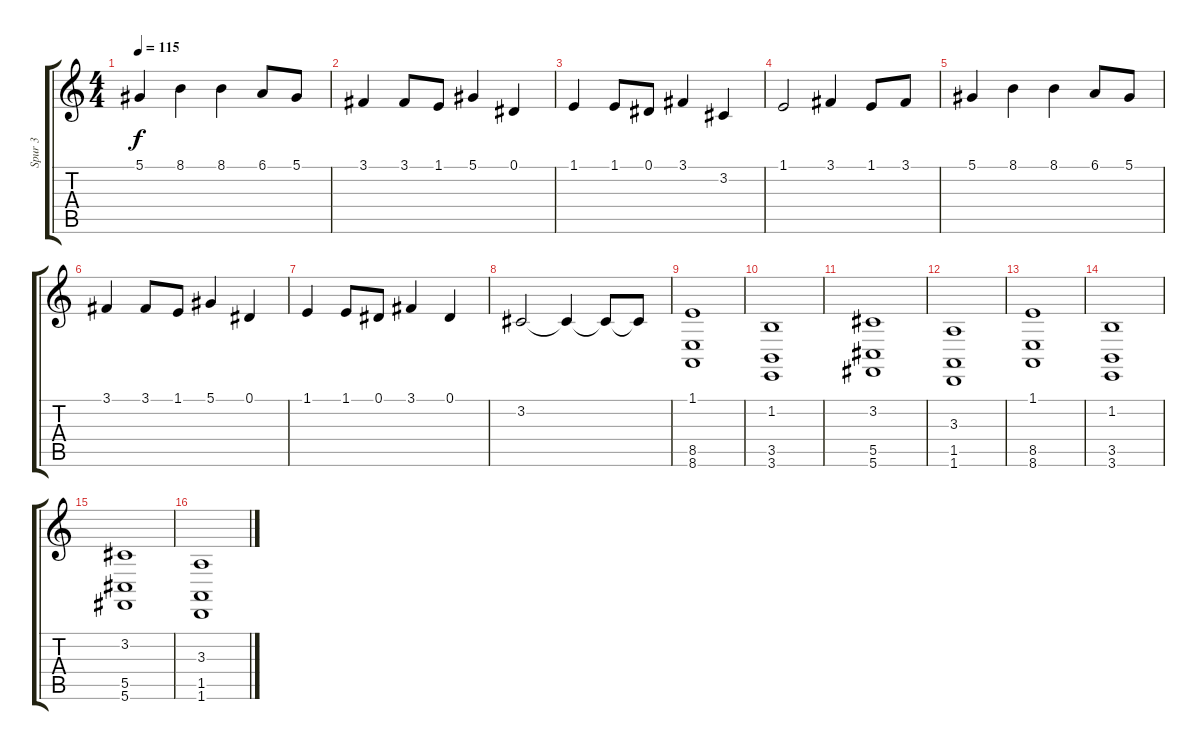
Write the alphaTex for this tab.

\track ("Spur 3" "Spur 3") {instrument stringensemble2}
\staff {score tabs}
\tuning (Eb4 Bb3 Gb3 Db3 Ab2 Db2) {hide}
\ts (4 4)
\tempo 115
\clef g2
\ks c
5.1.4{dy f} 8.1.4 8.1.4 6.1.8 5.1.8 |
3.1.4 3.1.8 1.1.8 5.1.4 0.1.4 |
1.1.4 1.1.8 0.1.8 3.1.4 3.2.4 |
1.1.2 3.1.4 1.1.8 3.1.8 |
5.1.4 8.1.4 8.1.4 6.1.8 5.1.8 |
3.1.4 3.1.8 1.1.8 5.1.4 0.1.4 |
1.1.4 1.1.8 0.1.8 3.1.4 0.1.4 |
3.2.2 3.2{t}.4 3.2{t}.8 3.2{t}.8 |
(1.1 8.5 8.6).1 |
(1.2 3.5 3.6).1 |
(3.2 5.5 5.6).1 |
(3.3 1.5 1.6).1 |
(1.1 8.5 8.6).1 |
(1.2 3.5 3.6).1 |
(3.2 5.5 5.6).1 |
(3.3 1.5 1.6).1
